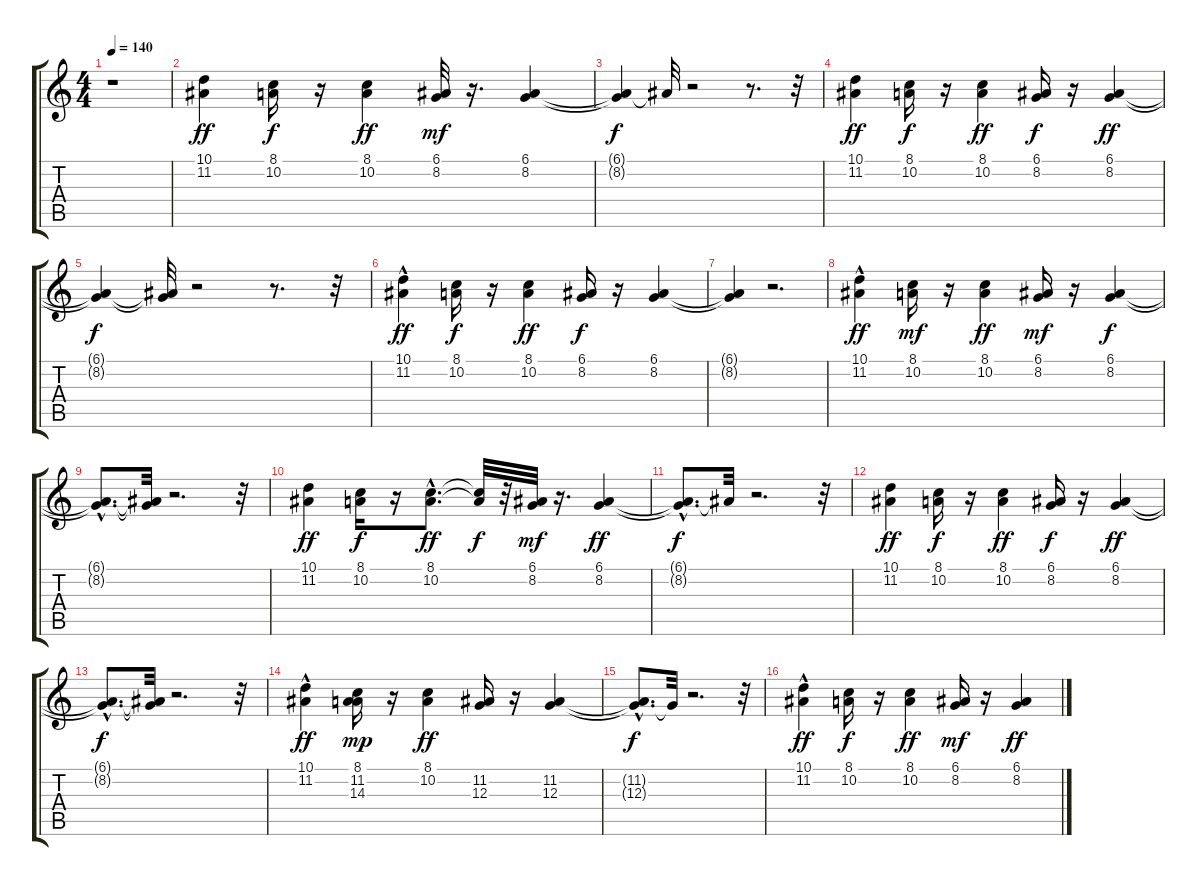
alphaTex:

\track "" {instrument englishhorn}
\staff {score tabs}
\tuning (E4 B3 G3 D3 A2 E2) {hide}
\ts (4 4)
\tempo 140
\clef g2
\ks c
r.1{dy ff instrument englishhorn} |
(10.1 11.2).4 (8.1 10.2).16{dy f} r.16 (8.1 10.2).4{dy ff} (6.1 8.2).32{dy mf} r.16{d} (6.1 8.2).4 |
(6.1{t} 8.2{t}).4{dy f} 6.1{t}.32 r.2 r.8{d} r.32 |
(10.1 11.2).4{dy ff} (8.1 10.2).16{dy f} r.16 (8.1 10.2).4{dy ff} (6.1 8.2).16{dy f} r.16 (6.1 8.2).4{dy ff} |
(6.1{t} 8.2{t}).4{dy f} (6.1{t} 8.2{t}).32 r.2 r.8{d} r.32 |
(10.1 11.2{hac}).4{dy ff} (8.1 10.2).16{dy f} r.16 (8.1 10.2).4{dy ff} (6.1 8.2).16{dy f} r.16 (6.1 8.2).4 |
(6.1{t} 8.2{t}).4 r.2{d} |
(10.1 11.2{hac}).4{dy ff} (8.1 10.2).16{dy mf} r.16 (8.1 10.2).4{dy ff} (6.1 8.2).16{dy mf} r.16 (6.1 8.2).4{dy f} |
(6.1{hac t} 8.2{hac t}).8{d} (6.1{t} 8.2{t}).32 r.2{d} r.32 |
(10.1 11.2).4{dy ff} (8.1 10.2).16{dy f} r.16 (8.1{hac} 10.2{hac}).8{d dy ff} (8.1{t} 10.2{t}).32{dy f} r.32 (6.1 8.2).32{dy mf} r.16{d} (6.1 8.2).4{dy ff} |
(6.1{hac t} 8.2{hac t}).8{d dy f} 6.1{t}.32 r.2{d} r.32 |
(10.1 11.2).4{dy ff} (8.1 10.2).16{dy f} r.16 (8.1 10.2).4{dy ff} (6.1 8.2).16{dy f} r.16 (6.1 8.2).4{dy ff} |
(6.1{hac t} 8.2{hac t}).8{d dy f} (6.1{t} 8.2{t}).32 r.2{d} r.32 |
(10.1 11.2{hac}).4{dy ff} (8.1 11.2 14.3).16{dy mp} r.16 (8.1 10.2).4{dy ff} (11.2 12.3).16 r.16 (11.2 12.3).4 |
(11.2{hac t} 12.3{hac t}).8{d dy f} 12.3{t}.32 r.2{d} r.32 |
(10.1 11.2{hac}).4{dy ff} (8.1 10.2).16{dy f} r.16 (8.1 10.2).4{dy ff} (6.1 8.2).16{dy mf} r.16 (6.1 8.2).4{dy ff}
